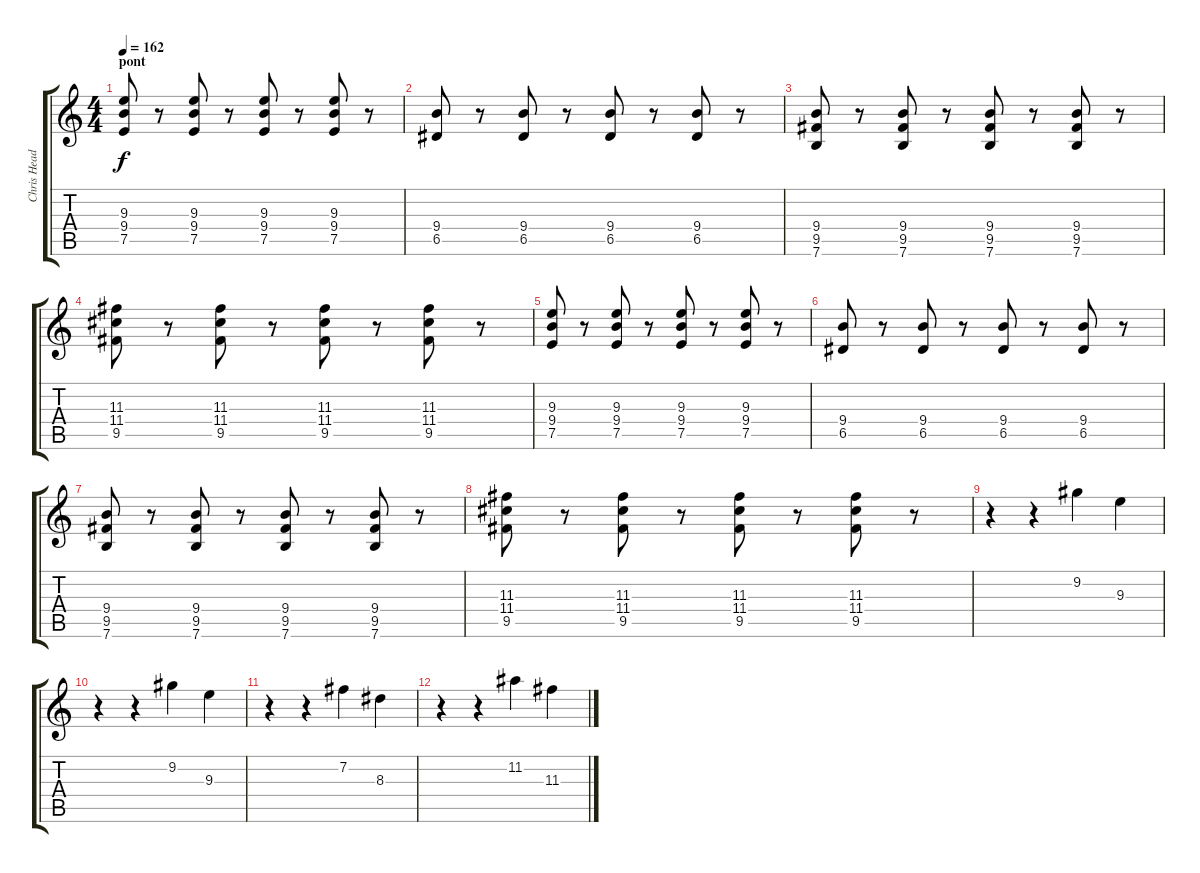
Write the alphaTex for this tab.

\track ("Chris Head" "Chris Head") {instrument distortionguitar}
\staff {score tabs}
\tuning (E4 B3 G3 D3 A2 E2) {hide}
\ts (4 4)
\section ("" "pont")
\tempo 162
\clef g2
\ks c
(9.3 9.4 7.5).8{dy f} r.8 (9.3 9.4 7.5).8 r.8 (9.3 9.4 7.5).8 r.8 (9.3 9.4 7.5).8 r.8 |
(9.4 6.5).8 r.8 (9.4 6.5).8 r.8 (9.4 6.5).8 r.8 (9.4 6.5).8 r.8 |
(9.4 9.5 7.6).8 r.8 (9.4 9.5 7.6).8 r.8 (9.4 9.5 7.6).8 r.8 (9.4 9.5 7.6).8 r.8 |
(11.3 11.4 9.5).8 r.8 (11.3 11.4 9.5).8 r.8 (11.3 11.4 9.5).8 r.8 (11.3 11.4 9.5).8 r.8 |
(9.3 9.4 7.5).8 r.8 (9.3 9.4 7.5).8 r.8 (9.3 9.4 7.5).8 r.8 (9.3 9.4 7.5).8 r.8 |
(9.4 6.5).8 r.8 (9.4 6.5).8 r.8 (9.4 6.5).8 r.8 (9.4 6.5).8 r.8 |
(9.4 9.5 7.6).8 r.8 (9.4 9.5 7.6).8 r.8 (9.4 9.5 7.6).8 r.8 (9.4 9.5 7.6).8 r.8 |
(11.3 11.4 9.5).8 r.8 (11.3 11.4 9.5).8 r.8 (11.3 11.4 9.5).8 r.8 (11.3 11.4 9.5).8 r.8 |
r.4 r.4 9.2.4 9.3.4 |
r.4 r.4 9.2.4 9.3.4 |
r.4 r.4 7.2.4 8.3.4 |
r.4 r.4 11.2.4 11.3.4
